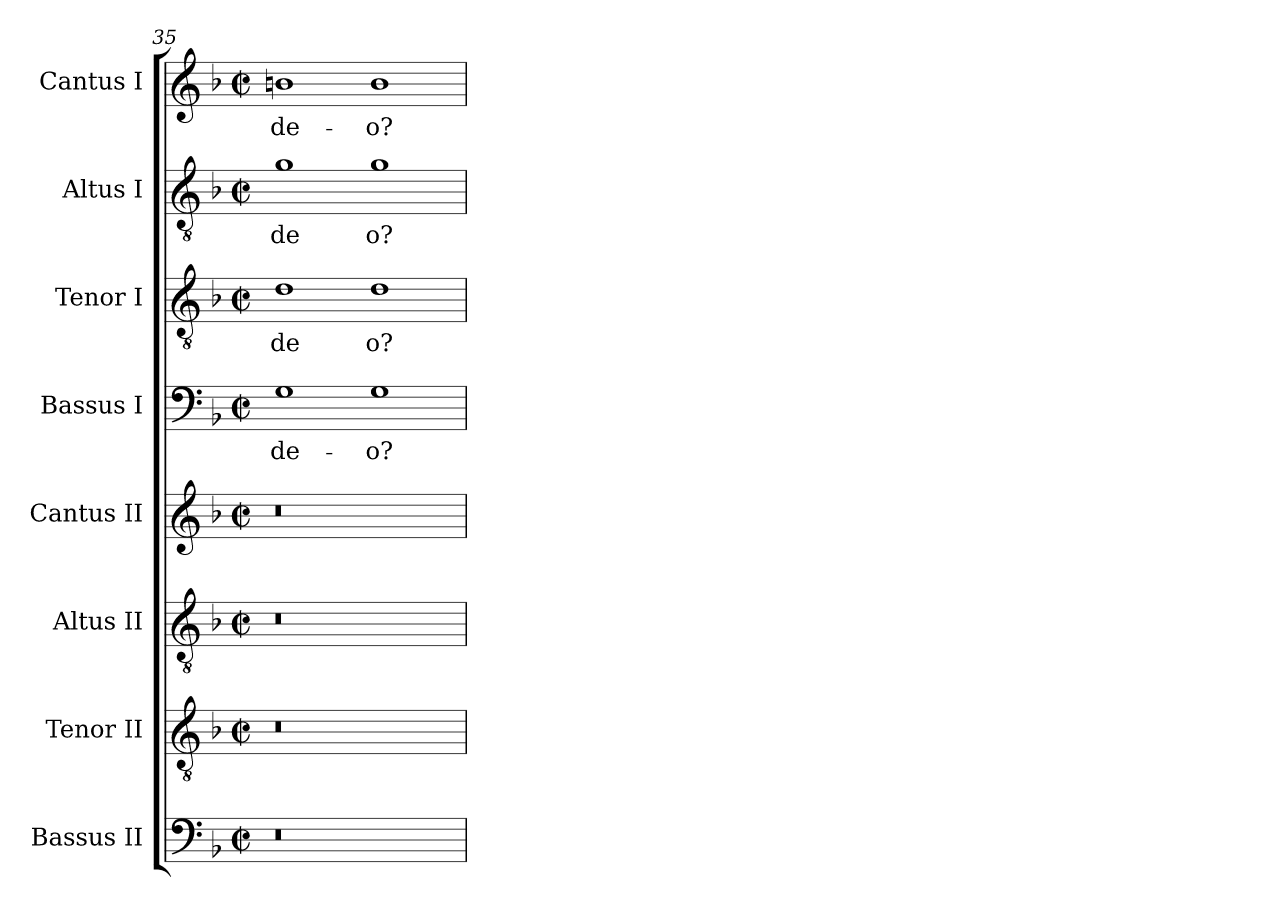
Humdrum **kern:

**kern	**kern	**kern	**kern	**kern	**text	**kern	**text	**kern	**text	**kern	**text
*part8	*part7	*part6	*part5	*part4	*part4	*part3	*part3	*part2	*part2	*part1	*part1
*staff8	*staff7	*staff6	*staff5	*staff4	*staff4	*staff3	*staff3	*staff2	*staff2	*staff1	*staff1
*I"Bassus II	*I"Tenor II	*I"Altus II	*I"Cantus II	*I"Bassus I	*	*I"Tenor I	*	*I"Altus I	*	*I"Cantus I	*
*clefF4	*clefGv2	*clefGv2	*clefG2	*clefF4	*	*clefGv2	*	*clefGv2	*	*clefG2	*
*k[b-]	*k[b-]	*k[b-]	*k[b-]	*k[b-]	*	*k[b-]	*	*k[b-]	*	*k[b-]	*
*F:	*F:	*F:	*F:	*F:	*	*F:	*	*F:	*	*F:	*
*M2/2	*M2/2	*M2/2	*M2/2	*M2/2	*	*M2/2	*	*M2/2	*	*M2/2	*
*met(c|)	*met(c|)	*met(c|)	*met(c|)	*met(c|)	*	*met(c|)	*	*met(c|)	*	*met(c|)	*
=35	=35	=35	=35	=35	=35	=35	=35	=35	=35	=35	=35
!	!	!	!	!	!LO:LY:b:cj	!	!LO:LY:b:cj	!	!LO:LY:b:cj	!	!LO:LY:b:cj
0r	0r	0r	0r	1G	de-	1d	de	1g	de	1bn	de-
!	!	!	!	!	!LO:LY:b:cj	!	!LO:LY:b:cj	!	!LO:LY:b:cj	!	!LO:LY:b:cj
.	.	.	.	1G	-o?	1d	o?	1g	o?	1b	-o?
=	=	=	=	=	=	=	=	=	=	=	=
*-	*-	*-	*-	*-	*-	*-	*-	*-	*-	*-	*-
